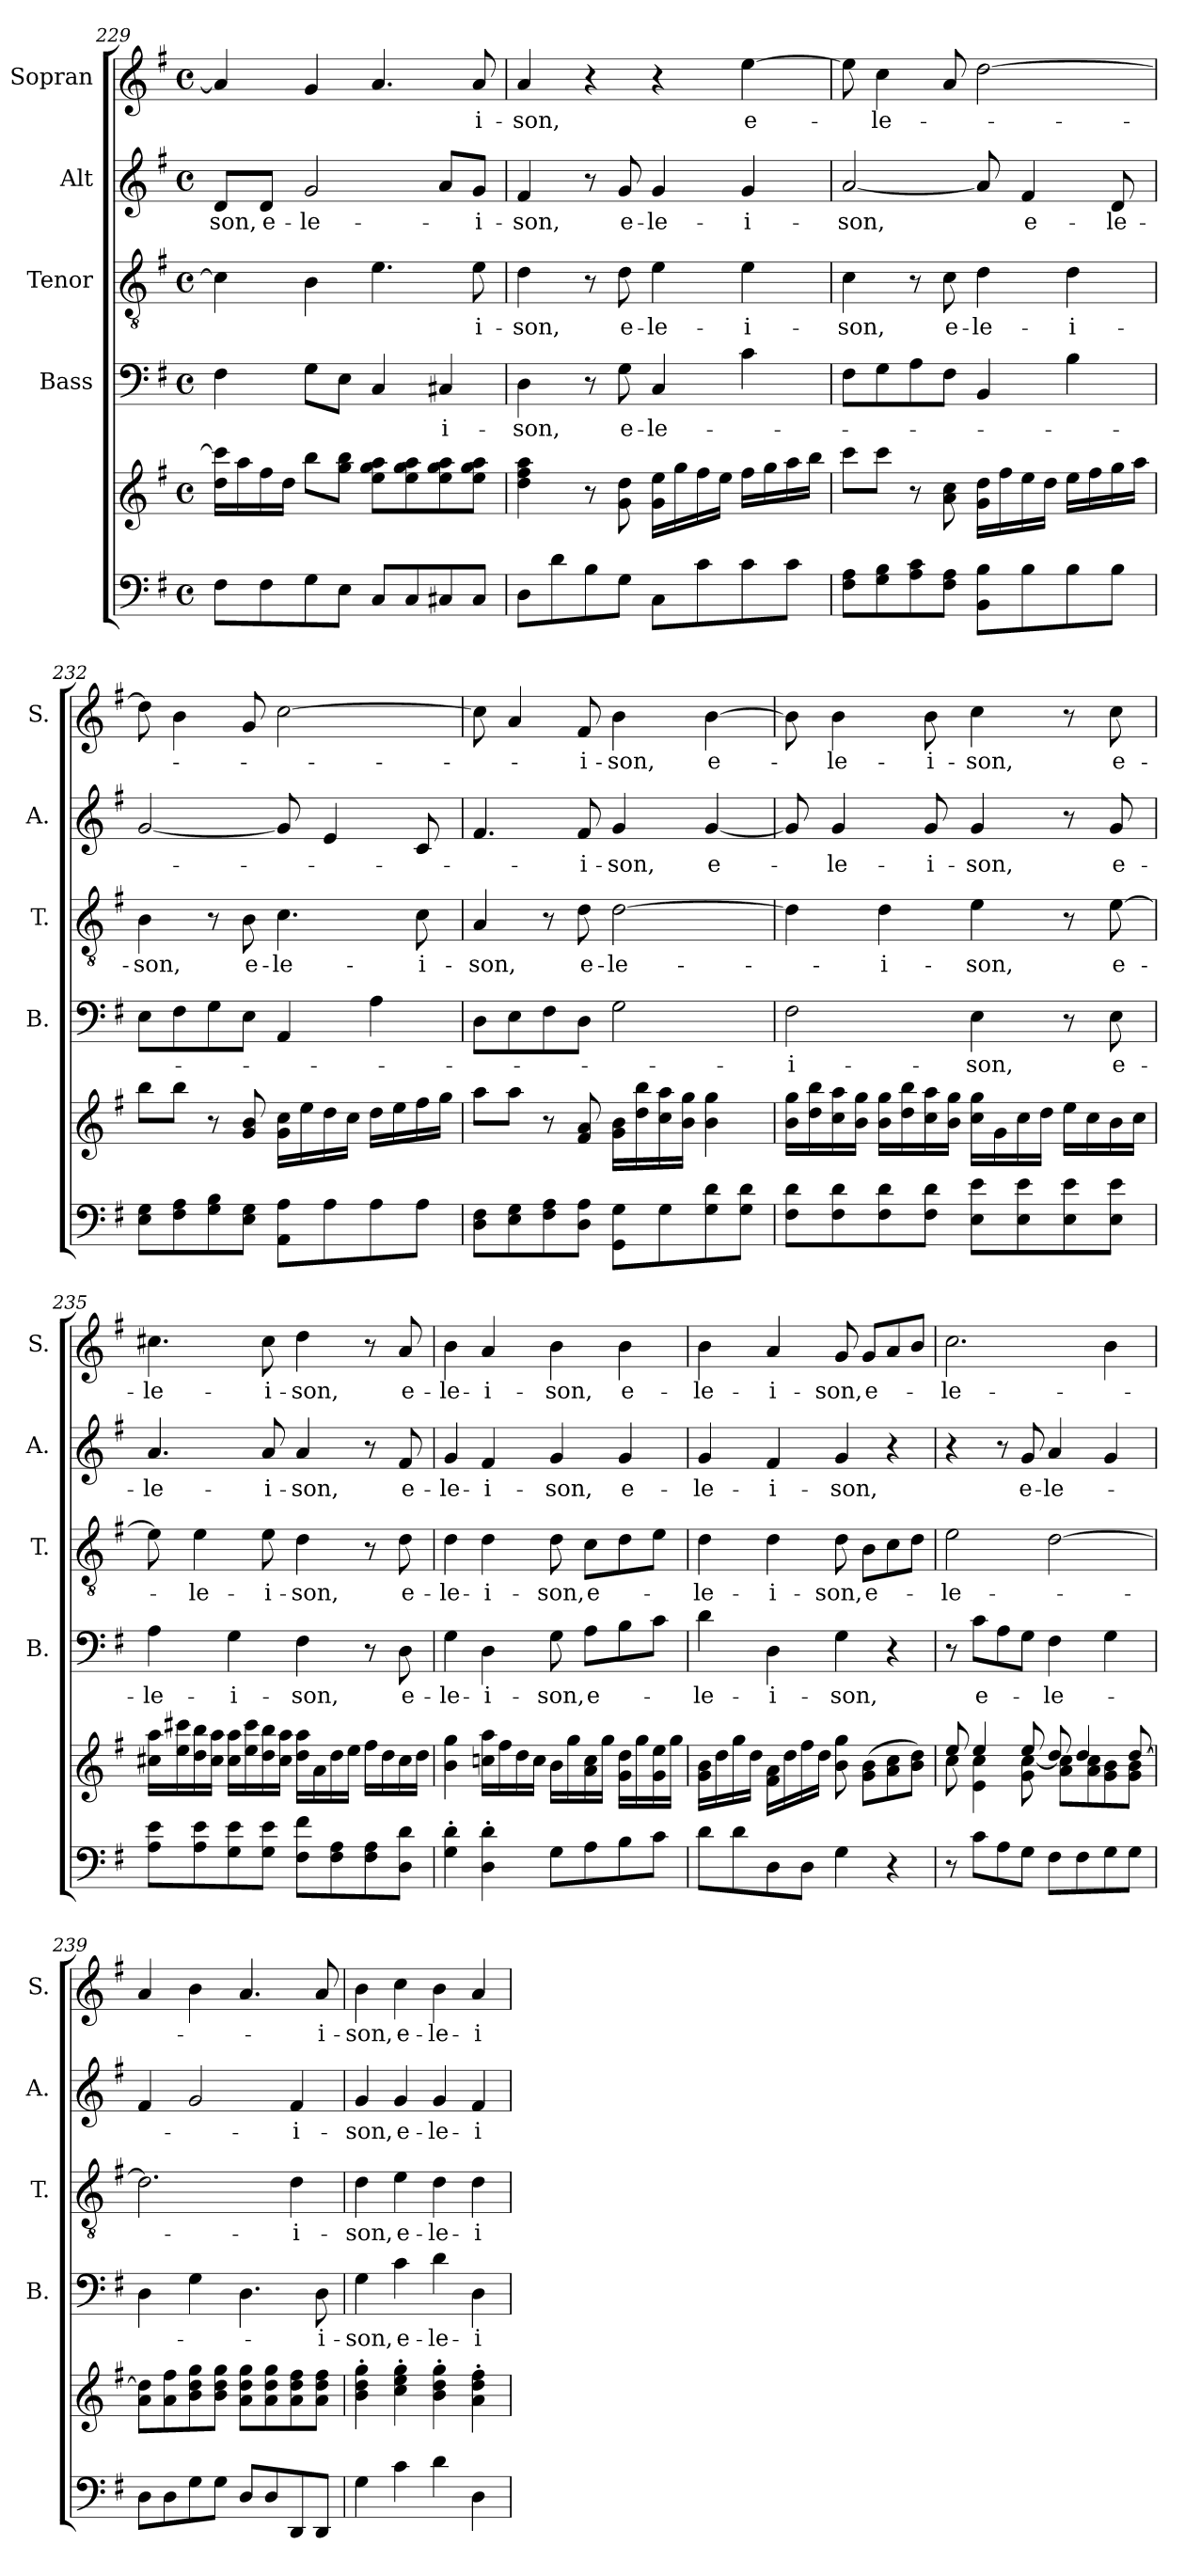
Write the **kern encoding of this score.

**kern	**kern	**kern	**text	**kern	**text	**kern	**text	**kern	**text
*part5	*part5	*part4	*part4	*part3	*part3	*part2	*part2	*part1	*part1
*staff6	*staff5	*staff4	*staff4	*staff3	*staff3	*staff2	*staff2	*staff1	*staff1
*	*	*I"Bass	*	*I"Tenor	*	*I"Alt	*	*I"Sopran	*
*	*	*I'B.	*	*I'T.	*	*I'A.	*	*I'S.	*
*clefF4	*clefG2	*clefF4	*	*clefGv2	*	*clefG2	*	*clefG2	*
*k[f#]	*k[f#]	*k[f#]	*	*k[f#]	*	*k[f#]	*	*k[f#]	*
*G:	*G:	*G:	*	*G:	*	*G:	*	*G:	*
*M4/4	*M4/4	*M4/4	*	*M4/4	*	*M4/4	*	*M4/4	*
*met(c)	*met(c)	*met(c)	*	*met(c)	*	*met(c)	*	*met(c)	*
=229	=229	=229	=229	=229	=229	=229	=229	=229	=229
!	!	!	!	!	!	!	!LO:LY:b	!	!
8F#\L	16dd\ 16ccc\]LL	4F#\	.	4c\]	.	8d/L	-son,	4a/]	.
.	16aa\	.	.	.	.	.	.	.	.
!	!	!	!	!	!	!	!LO:LY:b	!	!
8F#\	16ff#\	.	.	.	.	8d/J	e-	.	.
.	16dd\JJ	.	.	.	.	.	.	.	.
!	!	!	!	!	!	!	!LO:LY:b	!	!
8G\	8bb\L	8G\L	.	4B\	.	2g/	-le-	4g/	.
8E\J	8gg\ 8bb\J	8E\J	.	.	.	.	.	.	.
8C/L	8ee\ 8gg\ 8aa\L	4C/	.	4.e\	.	.	.	4.a/	.
8C/	8ee\ 8gg\ 8aa\	.	.	.	.	.	.	.	.
!	!	!	!LO:LY:b	!	!	!	!	!	!
8C#X/	8ee\ 8gg\ 8aa\	4C#X/	-i-	.	.	8a/L	.	.	.
!	!	!	!	!	!LO:LY:b	!	!LO:LY:b	!	!LO:LY:b
8C#/J	8ee\ 8gg\ 8aa\J	.	.	8e\	-i-	8g/J	-i-	8a/	-i-
=230	=230	=230	=230	=230	=230	=230	=230	=230	=230
!	!	!	!LO:LY:b	!	!LO:LY:b	!	!LO:LY:b	!	!LO:LY:b
8D\L	4dd\ 4ff#\ 4aa\	4D\	-son,	4d\	-son,	4f#/	-son,	4a/	-son,
8d\	.	.	.	.	.	.	.	.	.
8B\	8r	8r	.	8r	.	8r	.	4r	.
!	!	!	!LO:LY:b	!	!LO:LY:b	!	!LO:LY:b	!	!
8G\J	8g\ 8dd\	8G\	e-	8d\	e-	8g/	e-	.	.
!	!	!	!LO:LY:b	!	!LO:LY:b	!	!LO:LY:b	!	!
8C\L	16g\ 16ee\LL	4C/	-le-	4e\	-le-	4g/	-le-	4r	.
.	16gg\	.	.	.	.	.	.	.	.
8c\	16ff#\	.	.	.	.	.	.	.	.
.	16ee\JJ	.	.	.	.	.	.	.	.
!	!	!	!	!	!LO:LY:b	!	!LO:LY:b	!	!LO:LY:b
8c\	16ff#\LL	4c\	.	4e\	-i-	4g/	-i-	[4ee\	e-
.	16gg\	.	.	.	.	.	.	.	.
8c\J	16aa\	.	.	.	.	.	.	.	.
.	16bb\JJ	.	.	.	.	.	.	.	.
!!LO:PB:g=z
=231	=231	=231	=231	=231	=231	=231	=231	=231	=231
!	!	!	!	!	!LO:LY:b	!	!LO:LY:b	!	!
8F#\ 8A\L	8ccc\L	8F#\L	.	4c\	-son,	[2a/	-son,	8ee\]	.
!	!	!	!	!	!	!	!	!	!LO:LY:b
8G\ 8B\	8ccc\J	8G\	.	.	.	.	.	4cc\	-le-
8A\ 8c\	8r	8A\	.	8r	.	.	.	.	.
!	!	!	!	!	!LO:LY:b	!	!	!	!
8F#\ 8A\J	8a\ 8cc\	8F#\J	.	8c\	e-	.	.	8a/	.
!	!	!	!	!	!LO:LY:b	!	!	!	!
8BB\ 8B\L	16g\ 16dd\LL	4BB/	.	4d\	-le-	8a/]	.	[2dd\	.
.	16ff#\	.	.	.	.	.	.	.	.
!	!	!	!	!	!	!	!LO:LY:b	!	!
8B\	16ee\	.	.	.	.	4f#/	e-	.	.
.	16dd\JJ	.	.	.	.	.	.	.	.
!	!	!	!	!	!LO:LY:b	!	!	!	!
8B\	16ee\LL	4B\	.	4d\	-i-	.	.	.	.
.	16ff#\	.	.	.	.	.	.	.	.
!	!	!	!	!	!	!	!LO:LY:b	!	!
8B\J	16gg\	.	.	.	.	8d/	-le-	.	.
.	16aa\JJ	.	.	.	.	.	.	.	.
=232	=232	=232	=232	=232	=232	=232	=232	=232	=232
!	!	!	!	!	!LO:LY:b	!	!	!	!
8E\ 8G\L	8bb\L	8E\L	.	4B\	-son,	[2g/	.	8dd\]	.
8F#\ 8A\	8bb\J	8F#\	.	.	.	.	.	4b\	.
8G\ 8B\	8r	8G\	.	8r	.	.	.	.	.
!	!	!	!	!	!LO:LY:b	!	!	!	!
8E\ 8G\J	8g/ 8b/	8E\J	.	8B\	e-	.	.	8g/	.
!	!	!	!	!	!LO:LY:b	!	!	!	!
8AA\ 8A\L	16g\ 16cc\LL	4AA/	.	4.c\	-le-	8g/]	.	[2cc\	.
.	16ee\	.	.	.	.	.	.	.	.
8A\	16dd\	.	.	.	.	4e/	.	.	.
.	16cc\JJ	.	.	.	.	.	.	.	.
8A\	16dd\LL	4A\	.	.	.	.	.	.	.
.	16ee\	.	.	.	.	.	.	.	.
!	!	!	!	!	!LO:LY:b	!	!	!	!
8A\J	16ff#\	.	.	8c\	-i-	8c/	.	.	.
.	16gg\JJ	.	.	.	.	.	.	.	.
=233	=233	=233	=233	=233	=233	=233	=233	=233	=233
!	!	!	!	!	!LO:LY:b	!	!	!	!
8D\ 8F#\L	8aa\L	8D\L	.	4A/	-son,	4.f#/	.	8cc\]	.
8E\ 8G\	8aa\J	8E\	.	.	.	.	.	4a/	.
8F#\ 8A\	8r	8F#\	.	8r	.	.	.	.	.
!	!	!	!	!	!LO:LY:b	!	!LO:LY:b	!	!LO:LY:b
8D\ 8A\J	8f#/ 8a/	8D\J	.	8d\	e-	8f#/	-i-	8f#/	-i-
!	!	!	!	!	!LO:LY:b	!	!LO:LY:b	!	!LO:LY:b
8GG\ 8G\L	16g\ 16b\LL	2G\	.	[2d\	-le-	4g/	-son,	4b\	-son,
.	16dd\ 16bb\	.	.	.	.	.	.	.	.
8G\	16cc\ 16aa\	.	.	.	.	.	.	.	.
.	16b\ 16gg\JJ	.	.	.	.	.	.	.	.
!	!	!	!	!	!	!	!LO:LY:b	!	!LO:LY:b
8G\ 8d\	4b\ 4gg\	.	.	.	.	[4g/	e-	[4b\	e-
8G\ 8d\J	.	.	.	.	.	.	.	.	.
!!LO:LB:g=z
=234	=234	=234	=234	=234	=234	=234	=234	=234	=234
!	!	!	!LO:LY:b	!	!	!	!	!	!
8F#\ 8d\L	16b\ 16gg\LL	2F#\	-i-	4d\]	.	8g/]	.	8b\]	.
.	16dd\ 16bb\	.	.	.	.	.	.	.	.
!	!	!	!	!	!	!	!LO:LY:b	!	!LO:LY:b
8F#\ 8d\	16cc\ 16aa\	.	.	.	.	4g/	-le-	4b\	-le-
.	16b\ 16gg\JJ	.	.	.	.	.	.	.	.
!	!	!	!	!	!LO:LY:b	!	!	!	!
8F#\ 8d\	16b\ 16gg\LL	.	.	4d\	-i-	.	.	.	.
.	16dd\ 16bb\	.	.	.	.	.	.	.	.
!	!	!	!	!	!	!	!LO:LY:b	!	!LO:LY:b
8F#\ 8d\J	16cc\ 16aa\	.	.	.	.	8g/	-i-	8b\	-i-
.	16b\ 16gg\JJ	.	.	.	.	.	.	.	.
!	!	!	!LO:LY:b	!	!LO:LY:b	!	!LO:LY:b	!	!LO:LY:b
8E\ 8e\L	16cc\ 16gg\LL	4E\	-son,	4e\	-son,	4g/	-son,	4cc\	-son,
.	16g\	.	.	.	.	.	.	.	.
8E\ 8e\	16cc\	.	.	.	.	.	.	.	.
.	16dd\JJ	.	.	.	.	.	.	.	.
8E\ 8e\	16ee\LL	8r	.	8r	.	8r	.	8r	.
.	16cc\	.	.	.	.	.	.	.	.
!	!	!	!LO:LY:b	!	!LO:LY:b	!	!LO:LY:b	!	!LO:LY:b
8E\ 8e\J	16b\	8E\	e-	[8e\	e-	8g/	e-	8cc\	e-
.	16cc\JJ	.	.	.	.	.	.	.	.
=235	=235	=235	=235	=235	=235	=235	=235	=235	=235
!	!	!	!LO:LY:b	!	!	!	!LO:LY:b	!	!LO:LY:b
8A\ 8e\L	16cc#X\ 16aa\LL	4A\	-le-	8e\]	.	4.a/	-le-	4.cc#X\	-le-
.	16ee\ 16ccc#X\	.	.	.	.	.	.	.	.
!	!	!	!	!	!LO:LY:b	!	!	!	!
8A\ 8e\	16dd\ 16bb\	.	.	4e\	-le-	.	.	.	.
.	16cc#\ 16aa\JJ	.	.	.	.	.	.	.	.
!	!	!	!LO:LY:b	!	!	!	!	!	!
8G\ 8e\	16cc#\ 16aa\LL	4G\	-i-	.	.	.	.	.	.
.	16ee\ 16ccc#\	.	.	.	.	.	.	.	.
!	!	!	!	!	!LO:LY:b	!	!LO:LY:b	!	!LO:LY:b
8G\ 8e\J	16dd\ 16bb\	.	.	8e\	-i-	8a/	-i-	8cc#\	-i-
.	16cc#\ 16aa\JJ	.	.	.	.	.	.	.	.
!	!	!	!LO:LY:b	!	!LO:LY:b	!	!LO:LY:b	!	!LO:LY:b
8F#\ 8f#\L	16dd\ 16aa\LL	4F#\	-son,	4d\	-son,	4a/	-son,	4dd\	-son,
.	16a\	.	.	.	.	.	.	.	.
8F#\ 8A\	16dd\	.	.	.	.	.	.	.	.
.	16ee\JJ	.	.	.	.	.	.	.	.
8F#\ 8A\	16ff#\LL	8r	.	8r	.	8r	.	8r	.
.	16dd\	.	.	.	.	.	.	.	.
!	!	!	!LO:LY:b	!	!LO:LY:b	!	!LO:LY:b	!	!LO:LY:b
8D\ 8d\J	16cc#\	8D\	e-	8d\	e-	8f#/	e-	8a/	e-
.	16dd\JJ	.	.	.	.	.	.	.	.
!!LO:PB:g=z
=236	=236	=236	=236	=236	=236	=236	=236	=236	=236
!	!	!	!LO:LY:b	!	!LO:LY:b	!	!LO:LY:b	!	!LO:LY:b
4G\'> 4d\'>	4b\ 4gg\	4G\	-le-	4d\	-le-	4g/	-le-	4b\	-le-
!	!	!	!LO:LY:b	!	!LO:LY:b	!	!LO:LY:b	!	!LO:LY:b
4D\'> 4d\'>	16ccn\ 16aa\LL	4D\	-i-	4d\	-i-	4f#/	-i-	4a/	-i-
.	16ff#\	.	.	.	.	.	.	.	.
.	16dd\	.	.	.	.	.	.	.	.
.	16cc\JJ	.	.	.	.	.	.	.	.
!	!	!	!LO:LY:b	!	!LO:LY:b	!	!LO:LY:b	!	!LO:LY:b
8G\L	16b\LL	8G\	-son,	8d\	-son,	4g/	-son,	4b\	-son,
.	16gg\	.	.	.	.	.	.	.	.
!	!	!	!LO:LY:b	!	!LO:LY:b	!	!	!	!
8A\	16a\ 16cc\	8A\L	e-	8c\L	e-	.	.	.	.
.	16gg\JJ	.	.	.	.	.	.	.	.
!	!	!	!	!	!	!	!LO:LY:b	!	!LO:LY:b
8B\	16g\ 16dd\LL	8B\	.	8d\	.	4g/	e-	4b\	e-
.	16gg\	.	.	.	.	.	.	.	.
8c\J	16g\ 16ee\	8c\J	.	8e\J	.	.	.	.	.
.	16gg\JJ	.	.	.	.	.	.	.	.
=237	=237	=237	=237	=237	=237	=237	=237	=237	=237
!	!	!	!LO:LY:b	!	!LO:LY:b	!	!LO:LY:b	!	!LO:LY:b
8d\L	16g\ 16b\LL	4d\	-le-	4d\	-le-	4g/	-le-	4b\	-le-
.	16dd\	.	.	.	.	.	.	.	.
8d\	16gg\	.	.	.	.	.	.	.	.
.	16dd\JJ	.	.	.	.	.	.	.	.
!	!	!	!LO:LY:b	!	!LO:LY:b	!	!LO:LY:b	!	!LO:LY:b
8D\	16f#\ 16a\LL	4D\	-i-	4d\	-i-	4f#/	-i-	4a/	-i-
.	16dd\	.	.	.	.	.	.	.	.
8D\J	16ff#\	.	.	.	.	.	.	.	.
.	16dd\JJ	.	.	.	.	.	.	.	.
!	!	!	!LO:LY:b	!	!LO:LY:b	!	!LO:LY:b	!	!LO:LY:b
4G\	8b\ 8gg\	4G\	-son,	8d\	-son,	4g/	-son,	8g/	-son,
!	!	!	!	!	!LO:LY:b	!	!	!	!LO:LY:b
.	(>8g\ 8b\L	.	.	8B\L	e-	.	.	8g/L	e-
4r	8a\ 8cc\	4r	.	8c\	.	4r	.	8a/	.
.	8b\ 8dd\J)	.	.	8d\J	.	.	.	8b/J	.
=238	=238	=238	=238	=238	=238	=238	=238	=238	=238
*	*^	*	*	*	*	*	*	*	*
!	!	!	!	!	!	!LO:LY:b	!	!	!	!LO:LY:b
8r	8ee/	8cc\	8r	.	2e\	-le-	4r	.	2.cc\	-le-
!	!	!	!	!LO:LY:b	!	!	!	!	!	!
8c\L	4ee/	4e\ 4cc\	8c\L	e-	.	.	.	.	.	.
8A\	.	.	8A\	.	.	.	8r	.	.	.
!	!	!	!	!	!	!	!	!LO:LY:b	!	!
8G\J	8ee/	8g\ [<8cc\	8G\J	.	.	.	8g/	e-	.	.
!	!	!	!	!LO:LY:b	!	!	!	!LO:LY:b	!	!
8F#\L	8dd/	8a\ 8cc\]L	4F#\	-le-	[2d\	.	4a/	-le-	.	.
8F#\	4dd/	8a\ 8cc\	.	.	.	.	.	.	.	.
8G\	.	8g\ 8b\	4G\	.	.	.	4g/	.	4b\	.
8G\J	[>8dd/	8g\ 8b\J	.	.	.	.	.	.	.	.
*	*v	*v	*	*	*	*	*	*	*	*
!!LO:LB:g=z
=239	=239	=239	=239	=239	=239	=239	=239	=239	=239
8D\L	8a\ 8dd\]L	4D\	.	2.d\]	.	4f#/	.	4a/	.
8D\	8a\ 8ff#\	.	.	.	.	.	.	.	.
8G\	8b\ 8dd\ 8gg\	4G\	.	.	.	2g/	.	4b\	.
8G\J	8b\ 8dd\ 8gg\J	.	.	.	.	.	.	.	.
8D/L	8a\ 8dd\ 8gg\L	4.D\	.	.	.	.	.	4.a/	.
8D/	8a\ 8dd\ 8gg\	.	.	.	.	.	.	.	.
!	!	!	!	!	!LO:LY:b	!	!LO:LY:b	!	!
8DD/	8a\ 8dd\ 8ff#\	.	.	4d\	-i-	4f#/	-i-	.	.
!	!	!	!LO:LY:b	!	!	!	!	!	!LO:LY:b
8DD/J	8a\ 8dd\ 8ff#\J	8D\	-i-	.	.	.	.	8a/	-i-
=240	=240	=240	=240	=240	=240	=240	=240	=240	=240
!	!	!	!LO:LY:b	!	!LO:LY:b	!	!LO:LY:b	!	!LO:LY:b
4G\	4b\'> 4dd\'> 4gg\'>	4G\	-son,	4d\	-son,	4g/	-son,	4b\	-son,
!	!	!	!LO:LY:b	!	!LO:LY:b	!	!LO:LY:b	!	!LO:LY:b
4c\	4cc\'> 4ee\'> 4gg\'>	4c\	e-	4e\	e-	4g/	e-	4cc\	e-
!	!	!	!LO:LY:b	!	!LO:LY:b	!	!LO:LY:b	!	!LO:LY:b
4d\	4b\'> 4dd\'> 4gg\'>	4d\	-le-	4d\	-le-	4g/	-le-	4b\	-le-
!	!	!	!LO:LY:b	!	!LO:LY:b	!	!LO:LY:b	!	!LO:LY:b
4D\	4a\'> 4dd\'> 4ff#\'>	4D\	-i-	4d\	-i-	4f#/	-i-	4a/	-i-
=	=	=	=	=	=	=	=	=	=
*-	*-	*-	*-	*-	*-	*-	*-	*-	*-
